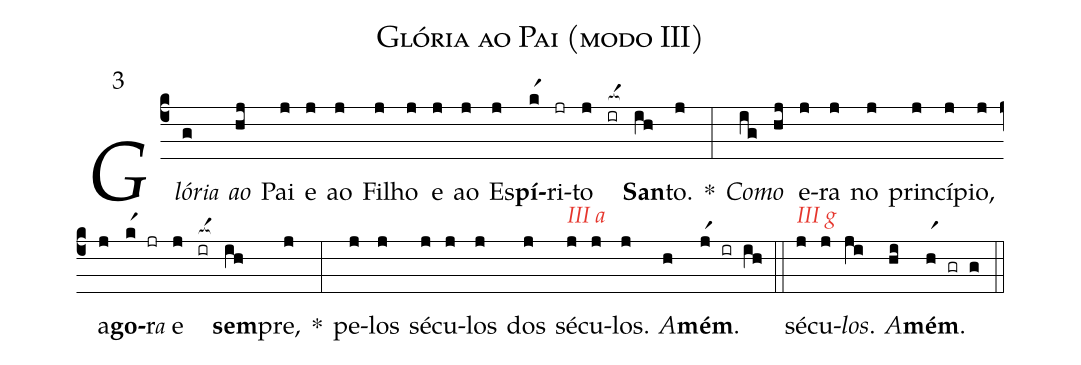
name: Glória ao Pai (modo III);
mode: 3;
%%
(c4)

<i>Glór</i><e>ia</e>(g) <i>ao</i>(hj) Pai(j) e(j) ao(j) Fi(j)lho(j) e(j) ao(j) Es(j)<b>pí</b>(kr1)ri(jr)to(j) <nlba>(ir[ocba:1{])<b>San</b></nlba>(ih[ocba:0}])to.(j) *(:) <i>Co</i>(ig)<i>mo</i>(hj) e(j)ra(j) no(j) prin(j)cí(j)pio,(j) a(j)<b>go</b>(kr1 jr)r<e>a</e> e(j) <nlba>(ir[ocba:1{])<b>sem</b></nlba>(ih[ocba:0}])pre,(j) *(:) pe(j)los(j) sé(j)cu(j)los(j) dos(j)

sé<alt>\textcolor{gregoriocolor}{III a}</alt>(j)cu(j)los.(j) <i>A</i>(h)<b>mém</b>.(jr1 ir ih)

(::)

sé<alt>\textcolor{gregoriocolor}{III g}</alt>(j)cu(j)<i>los</i>.(ji) <i>A</i>(hi)<b>mém</b>.(hr1 gr g)

(::)
